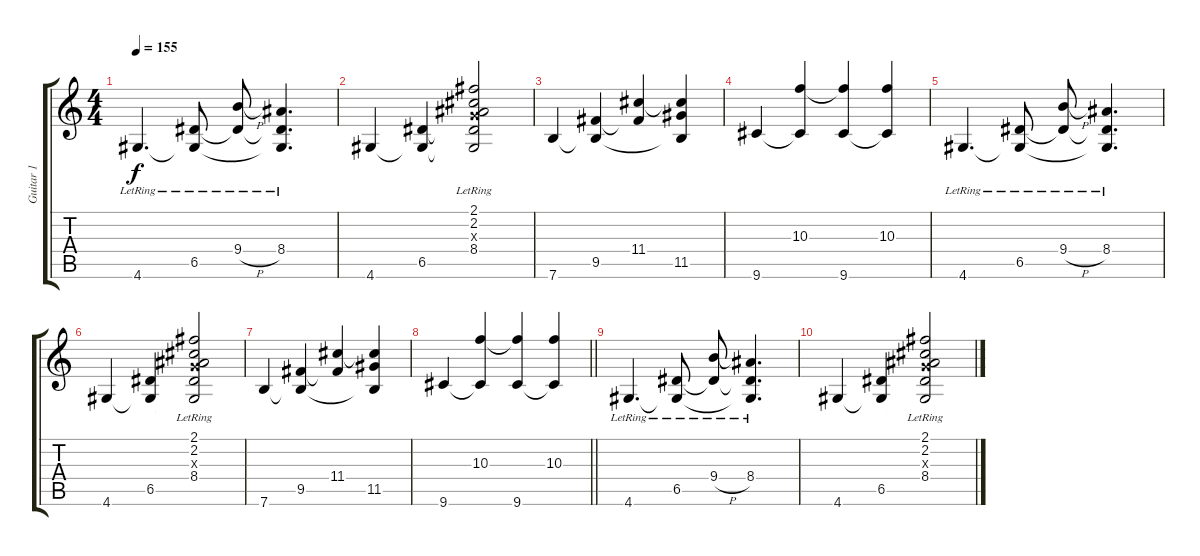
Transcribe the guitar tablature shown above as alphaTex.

\track ("Guitar 1" "Guitar 1") {instrument acousticguitarsteel}
\staff {score tabs}
\tuning (E4 B3 G3 D3 A2 E2) {hide}
\ts (4 4)
\section ("" "")
\tempo 155
\clef g2
\ks c
4.6{lr}.4{d dy f volume 8} (6.5{lr} 4.6{t}).8 (9.4{h lr} 6.5{t}).8 (8.4{lr} 6.5{t} 4.6{t}).4{d} |
4.6.4 (6.5 4.6{t}).4 (2.1{lr} 2.2{lr} 0.3{x} 8.4 6.5{t} 4.6{t}).2 |
7.6.4 (9.5 7.6{t}).4 (11.4 9.5{t}).4 (11.4{t} 11.5 7.6{t}).4 |
9.6.4 (10.3 9.6{t}).4 (10.3{t} 9.6).4 (10.3 9.6{t}).4 |
4.6{lr}.4{d volume 3} (6.5{lr} 4.6{t}).8 (9.4{h lr} 6.5{t}).8 (8.4{lr} 6.5{t} 4.6{t}).4{d} |
4.6.4 (6.5 4.6{t}).4 (2.1{lr} 2.2{lr} 0.3{x} 8.4 6.5{t} 4.6{t}).2 |
7.6.4 (9.5 7.6{t}).4 (11.4 9.5{t}).4 (11.4{t} 11.5 7.6{t}).4 |
\barLineRight lightlight
9.6.4 (10.3 9.6{t}).4 (10.3{t} 9.6).4 (10.3 9.6{t}).4 |
\section ("" "")
4.6{lr}.4{d volume 0} (6.5{lr} 4.6{t}).8 (9.4{h lr} 6.5{t}).8 (8.4{lr} 6.5{t} 4.6{t}).4{d} |
4.6.4 (6.5 4.6{t}).4 (2.1{lr} 2.2{lr} 0.3{x} 8.4 6.5{t} 4.6{t}).2
